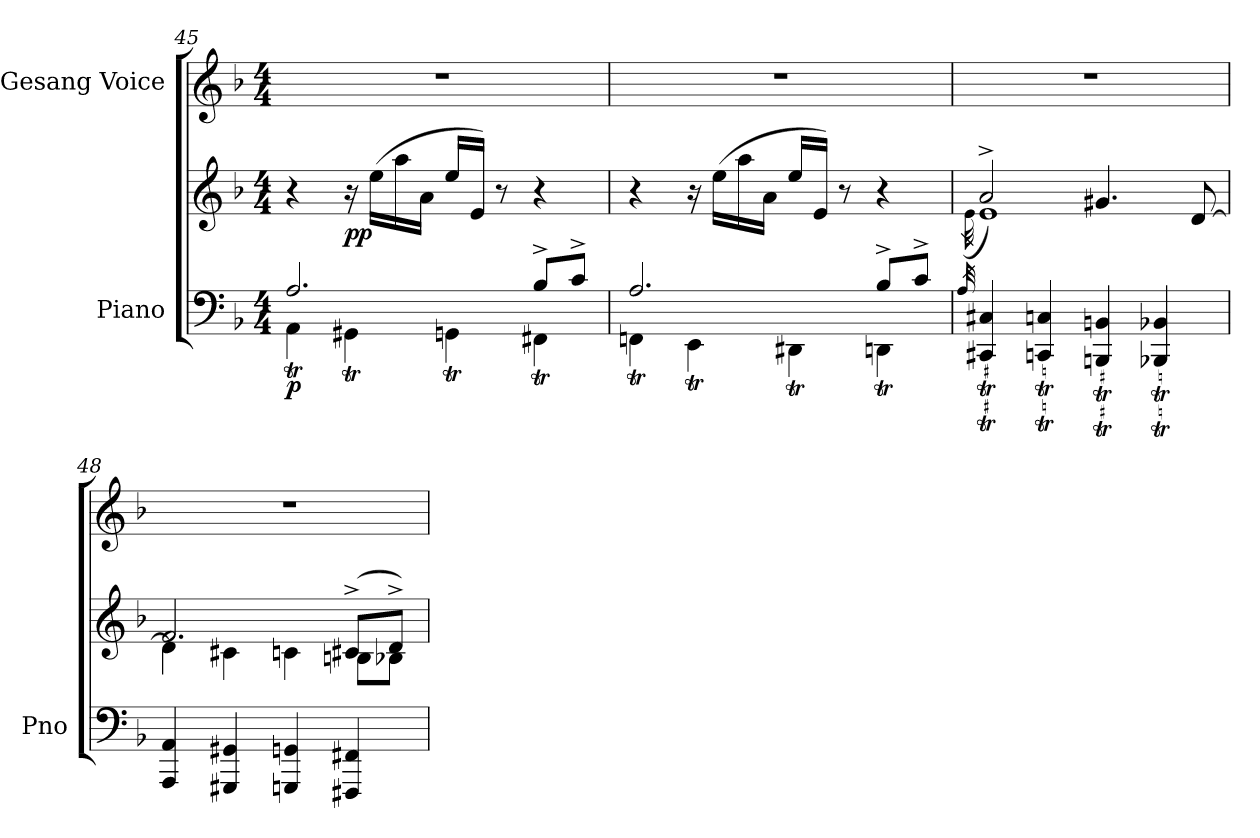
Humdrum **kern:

**kern	**kern	**dynam	**kern
*part2	*part2	*part2	*part1
*staff3	*staff2	*staff2/3	*staff1
*I"Piano	*	*	*I"Gesang Voice
*I'Pno	*	*	*
*clefF4	*clefG2	*	*clefG2
*k[b-]	*k[b-]	*	*k[b-]
*M4/4	*M4/4	*	*M4/4
=45	=45	=45	=45
*^	*	*	*
!	!	!	!LO:DY:b=2	!
2.A/	4AAt\	4r	p	1r
!	!	!	!LO:DY:b	!
.	4GG#Xt\	16r	pp	.
.	.	(16ee\LL	.	.
.	.	16aa\	.	.
.	.	16a\JJ	.	.
.	4GGnT\	16ee/LL	.	.
.	.	16e/JJ)	.	.
.	.	8r	.	.
8B-^/L	4FF#Xt\	4r	.	.
8c^/J	.	.	.	.
!!LO:LB:g=z
=46	=46	=46	=46	=46
2.A/	4FFnT\	4r	.	1r
.	4EEt\	16r	.	.
.	.	(16ee\LL	.	.
.	.	16aa\	.	.
.	.	16a\JJ	.	.
.	4DD#Xt\	16ee/LL	.	.
.	.	16e/JJ)	.	.
.	.	8r	.	.
8B-^/L	4DDnT\	4r	.	.
8c^/J	.	.	.	.
=47	=47	=47	=47	=47
*	*	*^	*	*
32qA/LLL	.	.	(32qe\JJJ	.	.
1ryy	4CC#X/T 4C#X/T	2a^/	1e)	.	1r
.	4CCn/T 4Cn/T	.	.	.	.
.	4BBBn/T 4BBn/T	4.g#X/	.	.	.
.	4BBB-X/T 4BB-X/T	.	.	.	.
.	.	[8d/	.	.	.
*v	*v	*	*	*	*
=48	=48	=48	=48	=48
4AAA/ 4AA/	2.f/	4d\]	.	1r
4GGG#X/ 4GG#X/	.	4c#X\	.	.
4GGGn/ 4GGn/	.	4cn\	.	.
4FFF#X/ 4FF#X/	(8c#X^/L	8Bn\L	.	.
.	8d^/J)	8B-X\J	.	.
*	*v	*v	*	*
=	=	=	=
*-	*-	*-	*-
